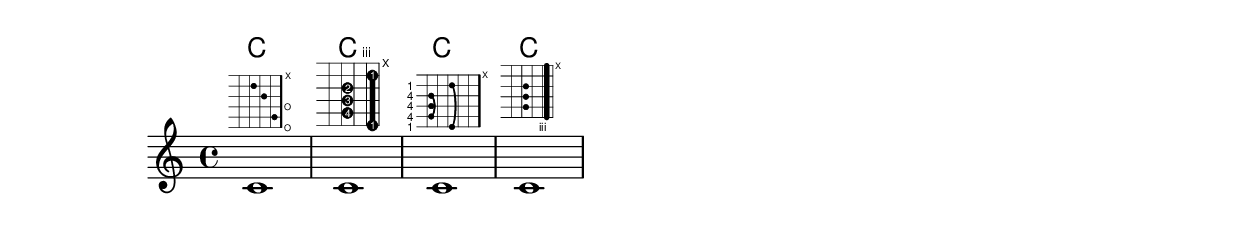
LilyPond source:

\version "2.21.0"

\header {
  texidoc="
Fret diagrams can be presented in landscape mode.

"
}

\layout { ragged-right = ##t }

<<
  \chords {
    c1 |
    c1 |
    c1 |
    c1
  }

  \new Voice {
    \textLengthOn
    \override TextScript.fret-diagram-details.orientation = #'opposing-landscape

     %% C major for guitar, regular style
    c'1 ^\markup {
            \fret-diagram "6-x;5-3-3;4-2-2;3-o;2-1;1-o;"}

     %% C major for guitar with barre on fret 3, regular style
    \once \override TextScript.fret-diagram-details.label-dir = #LEFT
    \once \override TextScript.fret-diagram-details.barre-type = #'straight
    c' ^\markup {
            \fret-diagram 
               "f:1;s:1.2;6-x;c:5-1-3;5-3-1;4-5-2;3-5-3;2-5-4;1-3-1;"}

     %% C major for guitar with two barres, regular style

    c' ^\markup {
            \fret-diagram 
              "f:2;h:5;6-x;c:5-1-3;5-3-1;c:4-2-5;4-5-4;3-5-4;2-5-4;1-3-1;"}
   
     %% C major for guitar, with capo 
    c' ^\markup {
            \fret-diagram-verbose #'((mute 6)
                                     (capo 3)
                                     (place-fret 4 5 1)
                                     (place-fret 3 5 2)
                                     (place-fret 2 5 3))}

 }
>>


